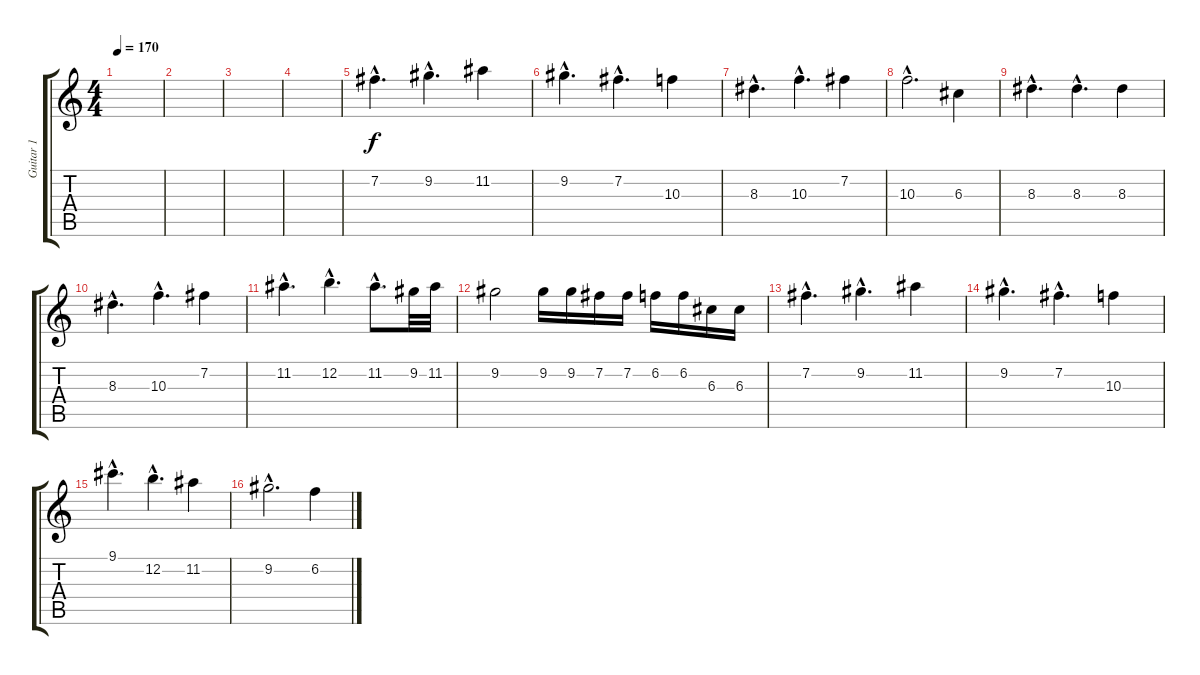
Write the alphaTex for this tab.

\track ("Guitar 1" "Guitar 1") {instrument distortionguitar}
\staff {score tabs}
\tuning (E4 B3 G3 D3 A2 E2) {hide}
\ts (4 4)
\tempo 170
\clef g2
\ks c
|
|
|
|
7.2{hac}.4{d} 9.2{hac}.4{d} 11.2.4 |
9.2{hac}.4{d} 7.2{hac}.4{d} 10.3.4 |
8.3{hac}.4{d} 10.3{hac}.4{d} 7.2.4 |
10.3{hac}.2{d} 6.3.4 |
8.3{hac}.4{d} 8.3{hac}.4{d} 8.3.4 |
8.3{hac}.4{d} 10.3{hac}.4{d} 7.2.4 |
11.2{hac}.4{d} 12.2{hac}.4{d} 11.2{hac}.8{d} 9.2.32 11.2.32 |
9.2.2 9.2.16 9.2.16 7.2.16 7.2.16 6.2.16 6.2.16 6.3.16 6.3.16 |
7.2{hac}.4{d} 9.2{hac}.4{d} 11.2.4 |
9.2{hac}.4{d} 7.2{hac}.4{d} 10.3.4 |
9.1{hac}.4{d} 12.2{hac}.4{d} 11.2.4 |
9.2{hac}.2{d} 6.2.4
